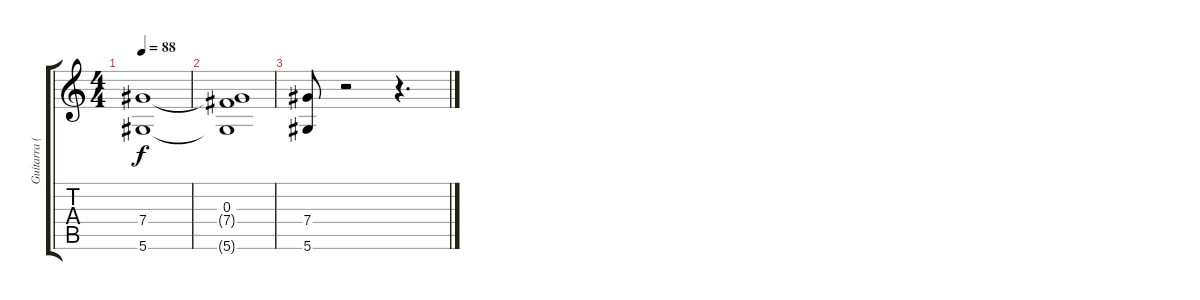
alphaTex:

\track ("Guitarra (Giardino)" "Guitarra (") {instrument overdrivenguitar}
\staff {score tabs}
\tuning (Eb4 Bb3 Gb3 Db3 Ab2 Eb2) {hide}
\ts (4 4)
\tempo 88
\clef g2
\ks c
(7.4 5.6).1{dy f} |
(0.3 7.4{t} 5.6{t}).1 |
(7.4 5.6).8 r.2 r.4{d}
